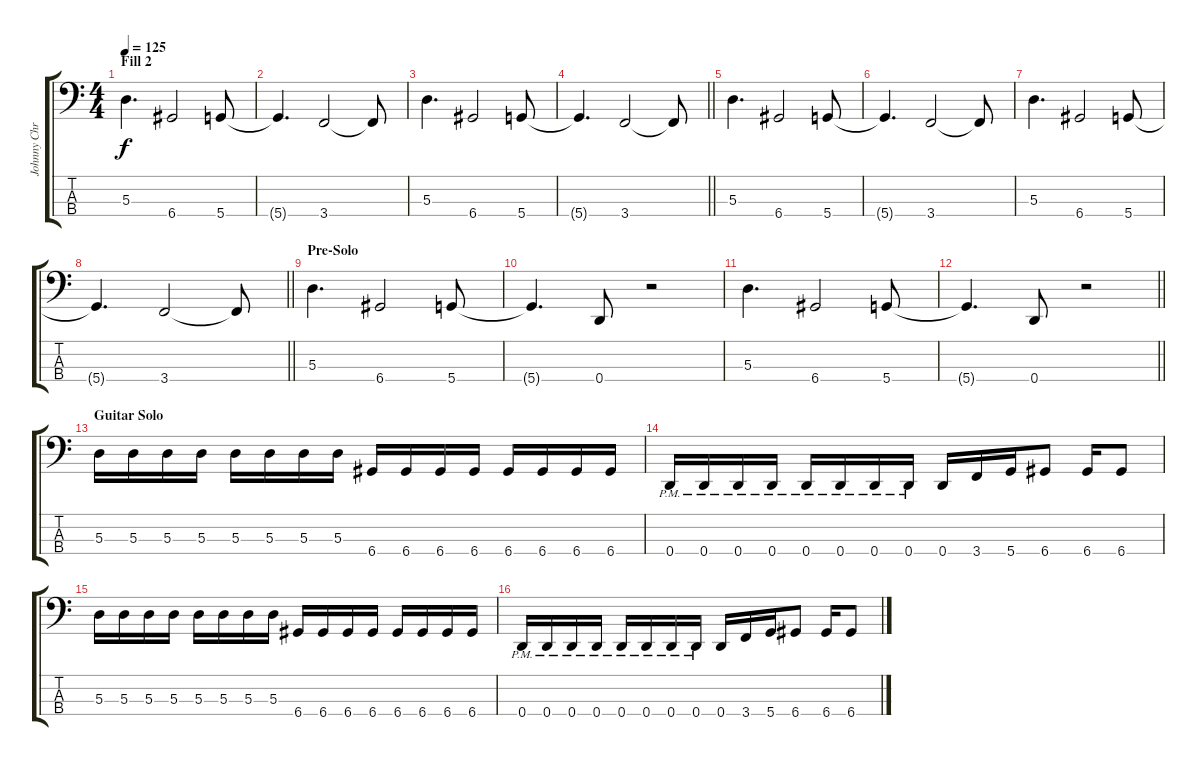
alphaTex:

\track ("Johnny Christ" "Johnny Chr") {instrument electricbasspick}
\staff {score tabs}
\tuning (G2 D2 A1 D1) {hide}
\ts (4 4)
\section ("" "Fill 2")
\tempo 125
\clef f4
\ks c
5.3.4{d dy f} 6.4.2 5.4.8 |
5.4{t}.4{d} 3.4.2 3.4{t}.8 |
5.3.4{d} 6.4.2 5.4.8 |
\barLineRight lightlight
5.4{t}.4{d} 3.4.2 3.4{t}.8 |
5.3.4{d} 6.4.2 5.4.8 |
5.4{t}.4{d} 3.4.2 3.4{t}.8 |
5.3.4{d} 6.4.2 5.4.8 |
\barLineRight lightlight
5.4{t}.4{d} 3.4.2 3.4{t}.8 |
\section ("" "Pre-Solo")
5.3.4{d} 6.4.2 5.4.8 |
5.4{t}.4{d} 0.4.8 r.2 |
5.3.4{d} 6.4.2 5.4.8 |
\barLineRight lightlight
5.4{t}.4{d} 0.4.8 r.2 |
\section ("" "Guitar Solo")
5.3.16 5.3.16 5.3.16 5.3.16 5.3.16 5.3.16 5.3.16 5.3.16 6.4.16 6.4.16 6.4.16 6.4.16 6.4.16 6.4.16 6.4.16 6.4.16 |
0.4{pm}.16 0.4{pm}.16 0.4{pm}.16 0.4{pm}.16 0.4{pm}.16 0.4{pm}.16 0.4{pm}.16 0.4{pm}.16 0.4.16 3.4.16 5.4.16 6.4.8 6.4.16 6.4.8 |
5.3.16 5.3.16 5.3.16 5.3.16 5.3.16 5.3.16 5.3.16 5.3.16 6.4.16 6.4.16 6.4.16 6.4.16 6.4.16 6.4.16 6.4.16 6.4.16 |
0.4{pm}.16 0.4{pm}.16 0.4{pm}.16 0.4{pm}.16 0.4{pm}.16 0.4{pm}.16 0.4{pm}.16 0.4{pm}.16 0.4.16 3.4.16 5.4.16 6.4.8 6.4.16 6.4.8
